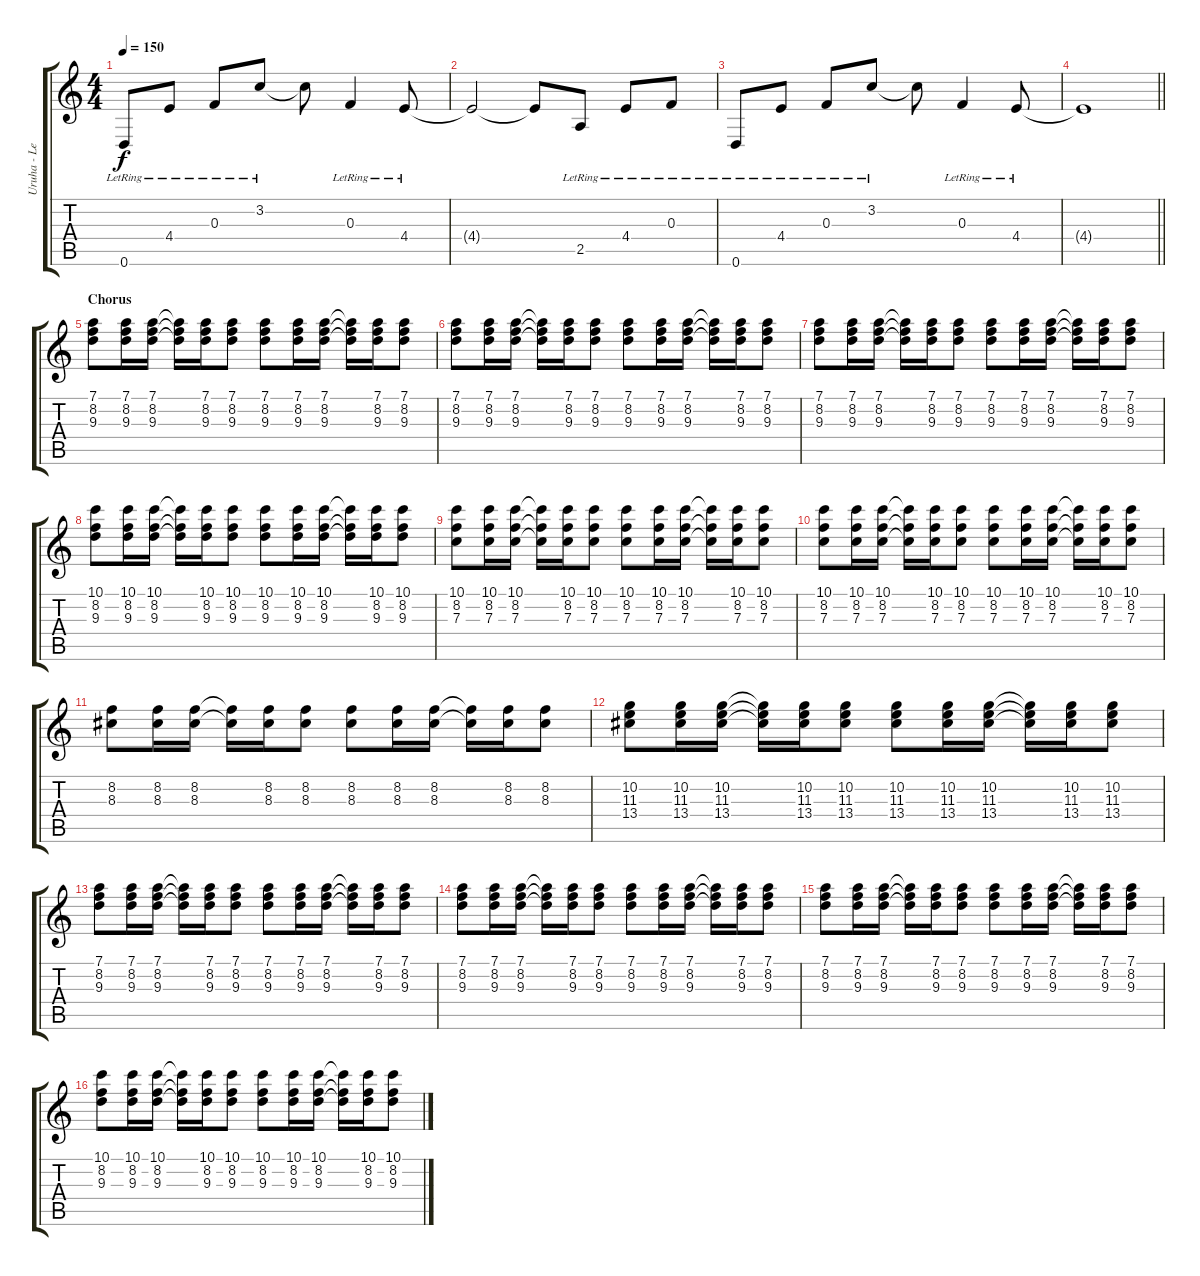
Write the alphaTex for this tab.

\track ("Uruha - Lead Guitar" "Uruha - Le") {instrument distortionguitar}
\staff {score tabs}
\tuning (D4 A3 F3 C3 G2 D2) {hide}
\ts (4 4)
\tempo 150
\clef g2
\ks c
0.6{lr}.8{dy f} 4.4{lr}.8 0.3{lr}.8 3.2{lr}.8 3.2{t}.8 0.3{lr}.4 4.4{lr}.8 |
4.4{t}.2 4.4{t}.8 2.5{lr}.8 4.4{lr}.8 0.3{lr}.8 |
0.6{lr}.8 4.4{lr}.8 0.3{lr}.8 3.2{lr}.8 3.2{t}.8 0.3{lr}.4 4.4{lr}.8 |
\barLineRight lightlight
4.4{t}.1 |
\section ("" "Chorus")
(7.1 8.2 9.3).8{volume 6 instrument distortionguitar} (7.1 8.2 9.3).16 (7.1 8.2 9.3).16 (7.1{t} 8.2{t} 9.3{t}).16 (7.1 8.2 9.3).16 (7.1 8.2 9.3).8 (7.1 8.2 9.3).8 (7.1 8.2 9.3).16 (7.1 8.2 9.3).16 (7.1{t} 8.2{t} 9.3{t}).16 (7.1 8.2 9.3).16 (7.1 8.2 9.3).8 |
(7.1 8.2 9.3).8 (7.1 8.2 9.3).16 (7.1 8.2 9.3).16 (7.1{t} 8.2{t} 9.3{t}).16 (7.1 8.2 9.3).16 (7.1 8.2 9.3).8 (7.1 8.2 9.3).8 (7.1 8.2 9.3).16 (7.1 8.2 9.3).16 (7.1{t} 8.2{t} 9.3{t}).16 (7.1 8.2 9.3).16 (7.1 8.2 9.3).8 |
(7.1 8.2 9.3).8 (7.1 8.2 9.3).16 (7.1 8.2 9.3).16 (7.1{t} 8.2{t} 9.3{t}).16 (7.1 8.2 9.3).16 (7.1 8.2 9.3).8 (7.1 8.2 9.3).8 (7.1 8.2 9.3).16 (7.1 8.2 9.3).16 (7.1{t} 8.2{t} 9.3{t}).16 (7.1 8.2 9.3).16 (7.1 8.2 9.3).8 |
(10.1 8.2 9.3).8 (10.1 8.2 9.3).16 (10.1 8.2 9.3).16 (10.1{t} 8.2{t} 9.3{t}).16 (10.1 8.2 9.3).16 (10.1 8.2 9.3).8 (10.1 8.2 9.3).8 (10.1 8.2 9.3).16 (10.1 8.2 9.3).16 (10.1{t} 8.2{t} 9.3{t}).16 (10.1 8.2 9.3).16 (10.1 8.2 9.3).8 |
(10.1 8.2 7.3).8 (10.1 8.2 7.3).16 (10.1 8.2 7.3).16 (10.1{t} 8.2{t} 7.3{t}).16 (10.1 8.2 7.3).16 (10.1 8.2 7.3).8 (10.1 8.2 7.3).8 (10.1 8.2 7.3).16 (10.1 8.2 7.3).16 (10.1{t} 8.2{t} 7.3{t}).16 (10.1 8.2 7.3).16 (10.1 8.2 7.3).8 |
(10.1 8.2 7.3).8 (10.1 8.2 7.3).16 (10.1 8.2 7.3).16 (10.1{t} 8.2{t} 7.3{t}).16 (10.1 8.2 7.3).16 (10.1 8.2 7.3).8 (10.1 8.2 7.3).8 (10.1 8.2 7.3).16 (10.1 8.2 7.3).16 (10.1{t} 8.2{t} 7.3{t}).16 (10.1 8.2 7.3).16 (10.1 8.2 7.3).8 |
(8.2 8.3).8 (8.2 8.3).16 (8.2 8.3).16 (8.2{t} 8.3{t}).16 (8.2 8.3).16 (8.2 8.3).8 (8.2 8.3).8 (8.2 8.3).16 (8.2 8.3).16 (8.2{t} 8.3{t}).16 (8.2 8.3).16 (8.2 8.3).8 |
(10.2 11.3 13.4).8 (10.2 11.3 13.4).16 (10.2 11.3 13.4).16 (10.2{t} 11.3{t} 13.4{t}).16 (10.2 11.3 13.4).16 (10.2 11.3 13.4).8 (10.2 11.3 13.4).8 (10.2 11.3 13.4).16 (10.2 11.3 13.4).16 (10.2{t} 11.3{t} 13.4{t}).16 (10.2 11.3 13.4).16 (10.2 11.3 13.4).8 |
(7.1 8.2 9.3).8 (7.1 8.2 9.3).16 (7.1 8.2 9.3).16 (7.1{t} 8.2{t} 9.3{t}).16 (7.1 8.2 9.3).16 (7.1 8.2 9.3).8 (7.1 8.2 9.3).8 (7.1 8.2 9.3).16 (7.1 8.2 9.3).16 (7.1{t} 8.2{t} 9.3{t}).16 (7.1 8.2 9.3).16 (7.1 8.2 9.3).8 |
(7.1 8.2 9.3).8 (7.1 8.2 9.3).16 (7.1 8.2 9.3).16 (7.1{t} 8.2{t} 9.3{t}).16 (7.1 8.2 9.3).16 (7.1 8.2 9.3).8 (7.1 8.2 9.3).8 (7.1 8.2 9.3).16 (7.1 8.2 9.3).16 (7.1{t} 8.2{t} 9.3{t}).16 (7.1 8.2 9.3).16 (7.1 8.2 9.3).8 |
(7.1 8.2 9.3).8 (7.1 8.2 9.3).16 (7.1 8.2 9.3).16 (7.1{t} 8.2{t} 9.3{t}).16 (7.1 8.2 9.3).16 (7.1 8.2 9.3).8 (7.1 8.2 9.3).8 (7.1 8.2 9.3).16 (7.1 8.2 9.3).16 (7.1{t} 8.2{t} 9.3{t}).16 (7.1 8.2 9.3).16 (7.1 8.2 9.3).8 |
(10.1 8.2 9.3).8 (10.1 8.2 9.3).16 (10.1 8.2 9.3).16 (10.1{t} 8.2{t} 9.3{t}).16 (10.1 8.2 9.3).16 (10.1 8.2 9.3).8 (10.1 8.2 9.3).8 (10.1 8.2 9.3).16 (10.1 8.2 9.3).16 (10.1{t} 8.2{t} 9.3{t}).16 (10.1 8.2 9.3).16 (10.1 8.2 9.3).8
